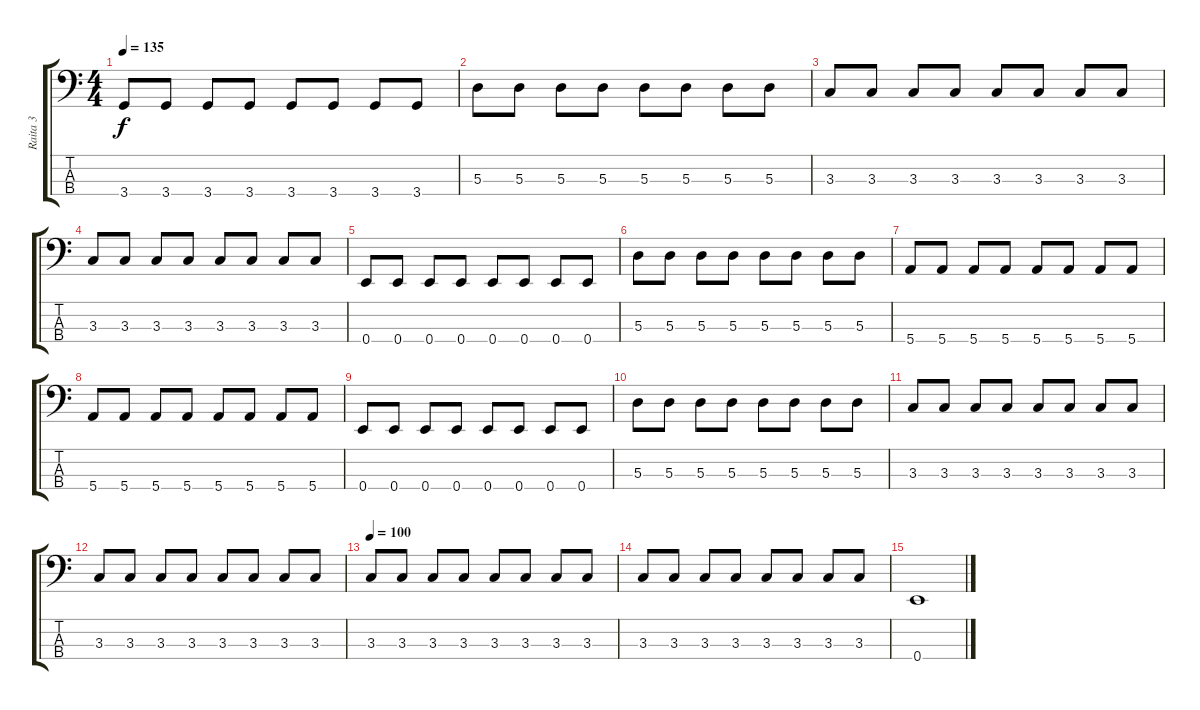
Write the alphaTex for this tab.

\track ("Raita 3" "Raita 3") {instrument electricbassfinger}
\staff {score tabs}
\tuning (G2 D2 A1 E1) {hide}
\ts (4 4)
\tempo 135
\clef f4
\ks c
3.4.8{dy f} 3.4.8 3.4.8 3.4.8 3.4.8 3.4.8 3.4.8 3.4.8 |
5.3.8 5.3.8 5.3.8 5.3.8 5.3.8 5.3.8 5.3.8 5.3.8 |
3.3.8 3.3.8 3.3.8 3.3.8 3.3.8 3.3.8 3.3.8 3.3.8 |
3.3.8 3.3.8 3.3.8 3.3.8 3.3.8 3.3.8 3.3.8 3.3.8 |
0.4.8 0.4.8 0.4.8 0.4.8 0.4.8 0.4.8 0.4.8 0.4.8 |
5.3.8 5.3.8 5.3.8 5.3.8 5.3.8 5.3.8 5.3.8 5.3.8 |
5.4.8 5.4.8 5.4.8 5.4.8 5.4.8 5.4.8 5.4.8 5.4.8 |
5.4.8 5.4.8 5.4.8 5.4.8 5.4.8 5.4.8 5.4.8 5.4.8 |
0.4.8 0.4.8 0.4.8 0.4.8 0.4.8 0.4.8 0.4.8 0.4.8 |
5.3.8 5.3.8 5.3.8 5.3.8 5.3.8 5.3.8 5.3.8 5.3.8 |
3.3.8 3.3.8 3.3.8 3.3.8 3.3.8 3.3.8 3.3.8 3.3.8 |
3.3.8 3.3.8 3.3.8 3.3.8 3.3.8 3.3.8 3.3.8 3.3.8 |
\tempo 100
3.3.8 3.3.8 3.3.8 3.3.8 3.3.8 3.3.8 3.3.8 3.3.8 |
3.3.8 3.3.8 3.3.8 3.3.8 3.3.8 3.3.8 3.3.8 3.3.8 |
0.4.1
